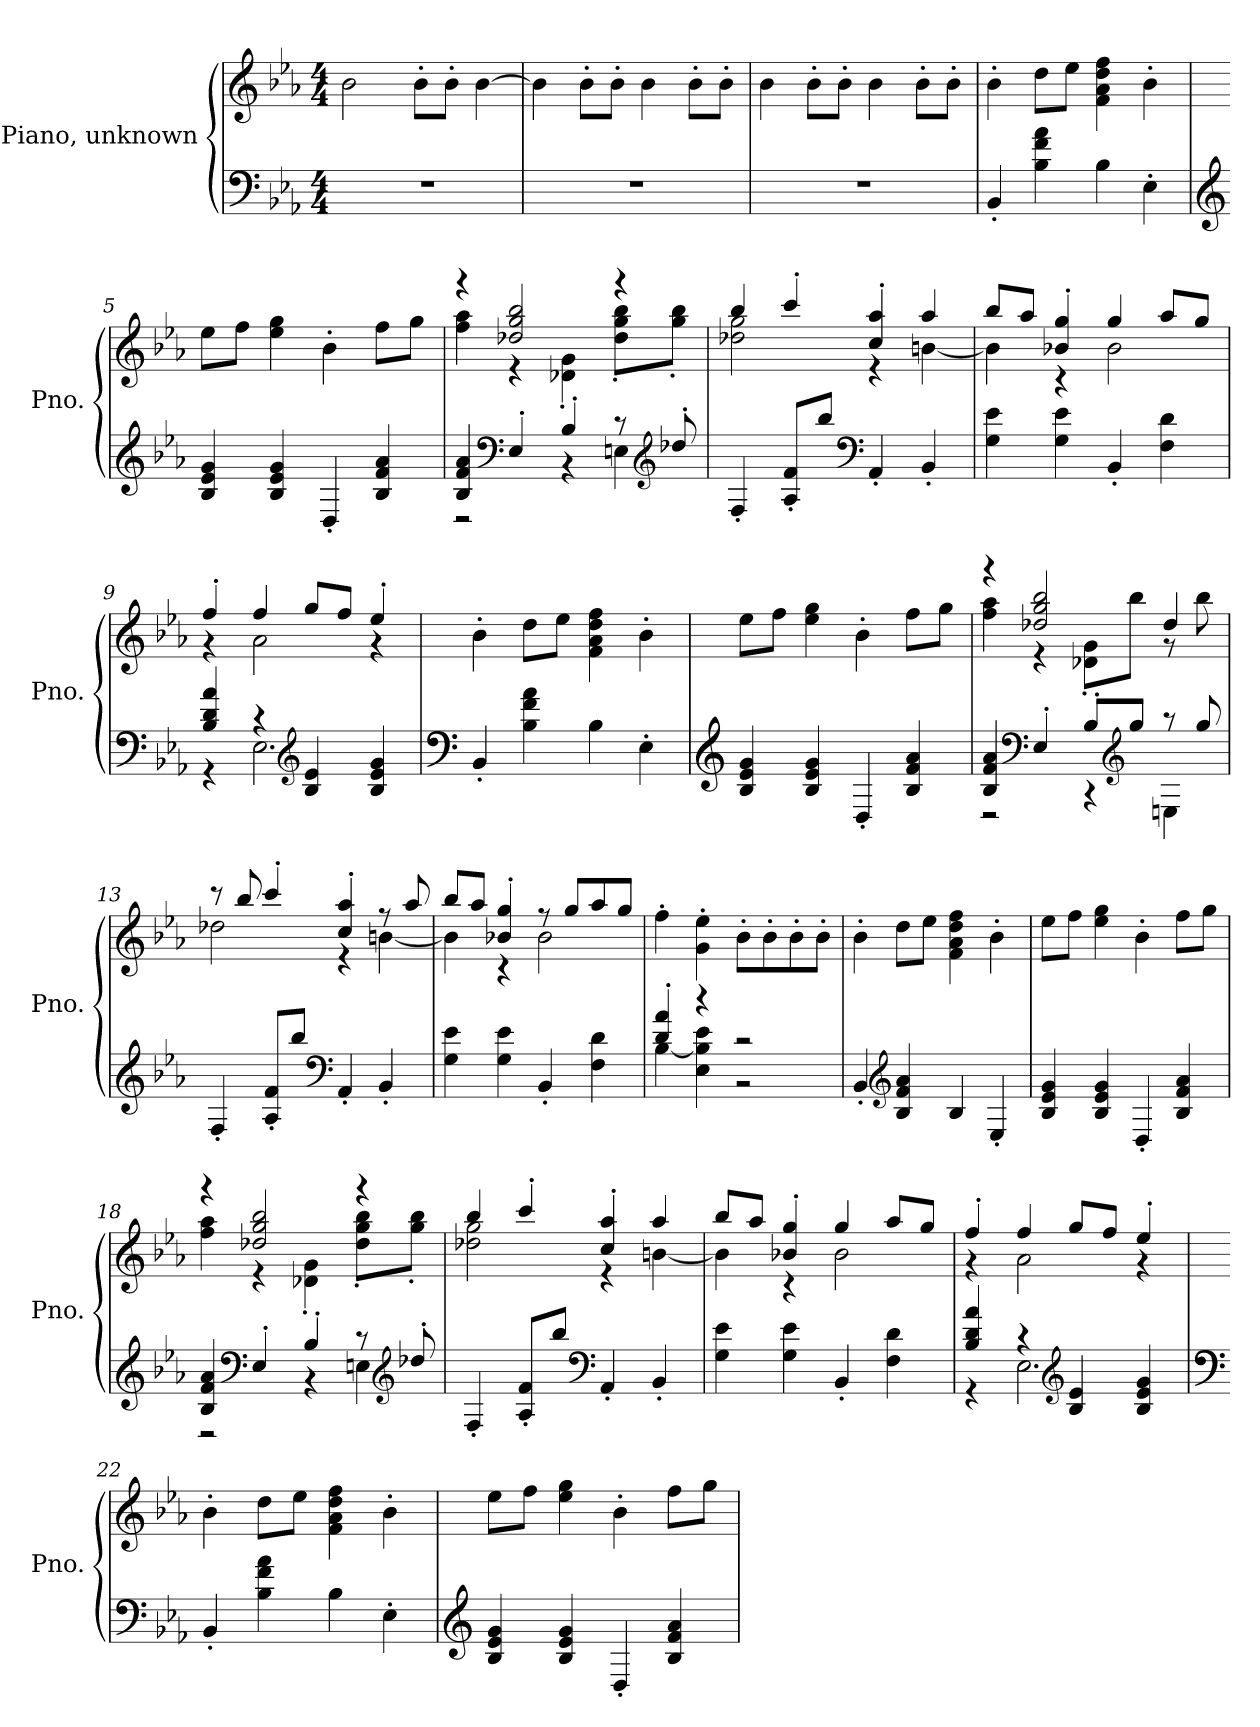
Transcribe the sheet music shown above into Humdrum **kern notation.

**kern	**kern
*part1	*part1
*staff2	*staff1
*I"Piano, unknown	*
*I'Pno.	*
*clefF4	*clefG2
*k[b-e-a-]	*k[b-e-a-]
*M4/4	*M4/4
*MM120	*MM120
=1	=1
1r	2b-\
.	8b-'\L
.	8b-'\J
.	[4b-\
=2	=2
1r	4b-\]
.	8b-'\L
.	8b-'\J
.	4b-\
.	8b-'\L
.	8b-'\J
=3	=3
1r	4b-\
.	8b-'\L
.	8b-'\J
.	4b-\
.	8b-'\L
.	8b-'\J
=4	=4
4BB-'/	4b-'\
4B-\ 4f\ 4a-\	8dd\L
.	8ee-\J
4B-\	4f\ 4a-\ 4dd\ 4ff\
4E-'\	4b-'\
=5	=5
*clefG2	*
4B-/ 4e-/ 4g/	8ee-\L
.	8ff\J
4B-/ 4e-/ 4g/	4ee-\ 4gg\
4D'/	4b-'\
4B-/ 4f/ 4a-/	8ff\L
.	8gg\J
!!LO:LB:g=z
=6	=6
*^	*^
4B-/ 4f/ 4a-/	2r	4r	4ff\ 4aa-\
*clefF4	*	*	*
4E-'/	.	2dd-X/ 2gg/ 2bb-/	4r
4B-'/	4r	.	4d-X\' 4g\'
8r	4En\	4r	8dd-\' 8gg\' 8bb-\'L
*clefG2	*	*	*
8dd-X'/	.	.	8gg\' 8bb-\'J
*v	*v	*	*
=7	=7	=7
4F'/	4bb-/	2dd-X\ 2gg\
8A-/' 8f/'L	4ccc'/	.
8bb-/J	.	.
*clefF4	*	*
4AA-'/	4cc/' 4aa-/'	4r
4BB-'/	4aa-/	[4bn\
=8	=8	=8
4G\ 4e-\	8bb-/L	4b\]
.	8aa-/J	.
4G\ 4e-\	4b-X/' 4gg/'	4r
4BB-'/	4gg/	2b-\
4F\ 4d\	8aa-/L	.
.	8gg/J	.
=9	=9	=9
*^	*	*
4B-/ 4d/ 4a-/	4r	4ff'/	4r
4r	2.E-\	4ff/	2a-\
*clefG2	*	*	*
4B-/ 4e-/	.	8gg/L	.
.	.	8ff/J	.
4B-/ 4e-/ 4g/	.	4ee-'/	4r
*v	*v	*	*
*	*v	*v
!!LO:LB:g=z
=10	=10
*clefF4	*
4BB-'/	4b-'\
4B-\ 4f\ 4a-\	8dd\L
.	8ee-\J
4B-\	4f\ 4a-\ 4dd\ 4ff\
4E-'\	4b-'\
=11	=11
*clefG2	*
4B-/ 4e-/ 4g/	8ee-\L
.	8ff\J
4B-/ 4e-/ 4g/	4ee-\ 4gg\
4D'/	4b-'\
4B-/ 4f/ 4a-/	8ff\L
.	8gg\J
=12	=12
*^	*^
4B-/ 4f/ 4a-/	2r	4r	4ff\ 4aa-\
*clefF4	*	*	*
4E-'/	.	2dd-X/ 2gg/ 2bb-/	4r
8B-'/L	4r	.	8d-X\' 8g\'L
*clefG2	*	*	*
8gg/J	.	.	8bb-\J
8r	4En\	4dd-/	8r
8gg/	.	.	8bb-\
*v	*v	*	*
=13	=13	=13
4F'/	8r	2dd-X\
.	8bb-/	.
8A-/' 8f/'L	4ccc'/	.
8bb-/J	.	.
*clefF4	*	*
4AA-'/	4cc/' 4aa-/'	4r
4BB-'/	8r	[4bn\
.	8aa-/	.
!!LO:LB:g=z	!!
=14	=14	=14
4G\ 4e-\	8bb-/L	4b\]
.	8aa-/J	.
4G\ 4e-\	4b-X/' 4gg/'	4r
4BB-'/	8r	2b-\
.	8gg/L	.
4F\ 4d\	8aa-/	.
.	8gg/J	.
*	*v	*v
=15	=15
*^	*
4d/' 4a-/'	[4B-\	4ff'\
4r	4E-\ 4B-\] 4e-\	4g\' 4ee-\'
2r	2r	8b-'\L
.	.	8b-'\
.	.	8b-'\
.	.	8b-'\J
*v	*v	*
=16	=16
4BB-'/	4b-'\
*clefG2	*
4B-/ 4f/ 4a-/	8dd\L
.	8ee-\J
4B-/	4f\ 4a-\ 4dd\ 4ff\
4E-'/	4b-'\
=17	=17
4B-/ 4e-/ 4g/	8ee-\L
.	8ff\J
4B-/ 4e-/ 4g/	4ee-\ 4gg\
4D'/	4b-'\
4B-/ 4f/ 4a-/	8ff\L
.	8gg\J
=18	=18
*^	*^
4B-/ 4f/ 4a-/	2r	4r	4ff\ 4aa-\
*clefF4	*	*	*
4E-'/	.	2dd-X/ 2gg/ 2bb-/	4r
4B-'/	4r	.	4d-X\' 4g\'
8r	4En\	4r	8dd-\' 8gg\' 8bb-\'L
*clefG2	*	*	*
8dd-X'/	.	.	8gg\' 8bb-\'J
*v	*v	*	*
!!LO:LB:g=z	!!
=19	=19	=19
4F'/	4bb-/	2dd-X\ 2gg\
8A-/' 8f/'L	4ccc'/	.
8bb-/J	.	.
*clefF4	*	*
4AA-'/	4cc/' 4aa-/'	4r
4BB-'/	4aa-/	[4bn\
=20	=20	=20
4G\ 4e-\	8bb-/L	4b\]
.	8aa-/J	.
4G\ 4e-\	4b-X/' 4gg/'	4r
4BB-'/	4gg/	2b-\
4F\ 4d\	8aa-/L	.
.	8gg/J	.
=21	=21	=21
*^	*	*
4B-/ 4d/ 4a-/	4r	4ff'/	4r
4r	2.E-\	4ff/	2a-\
*clefG2	*	*	*
4B-/ 4e-/	.	8gg/L	.
.	.	8ff/J	.
4B-/ 4e-/ 4g/	.	4ee-'/	4r
*v	*v	*	*
*	*v	*v
=22	=22
*clefF4	*
4BB-'/	4b-'\
4B-\ 4f\ 4a-\	8dd\L
.	8ee-\J
4B-\	4f\ 4a-\ 4dd\ 4ff\
4E-'\	4b-'\
=23	=23
*clefG2	*
4B-/ 4e-/ 4g/	8ee-\L
.	8ff\J
4B-/ 4e-/ 4g/	4ee-\ 4gg\
4D'/	4b-'\
4B-/ 4f/ 4a-/	8ff\L
.	8gg\J
=	=
*-	*-
